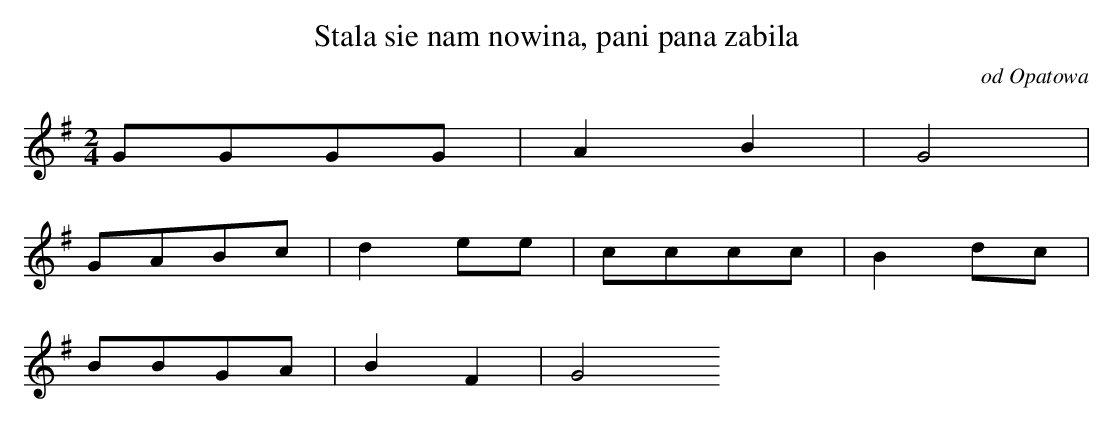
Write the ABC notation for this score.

X:1
T: Stala sie nam nowina, pani pana zabila
O: od Opatowa
M: 2/4
L: 1/8
K: G
GGGG | A2B2 | G4 |
GABc | d2ee | cccc | B2dc |
BBGA | B2F2 | G4
